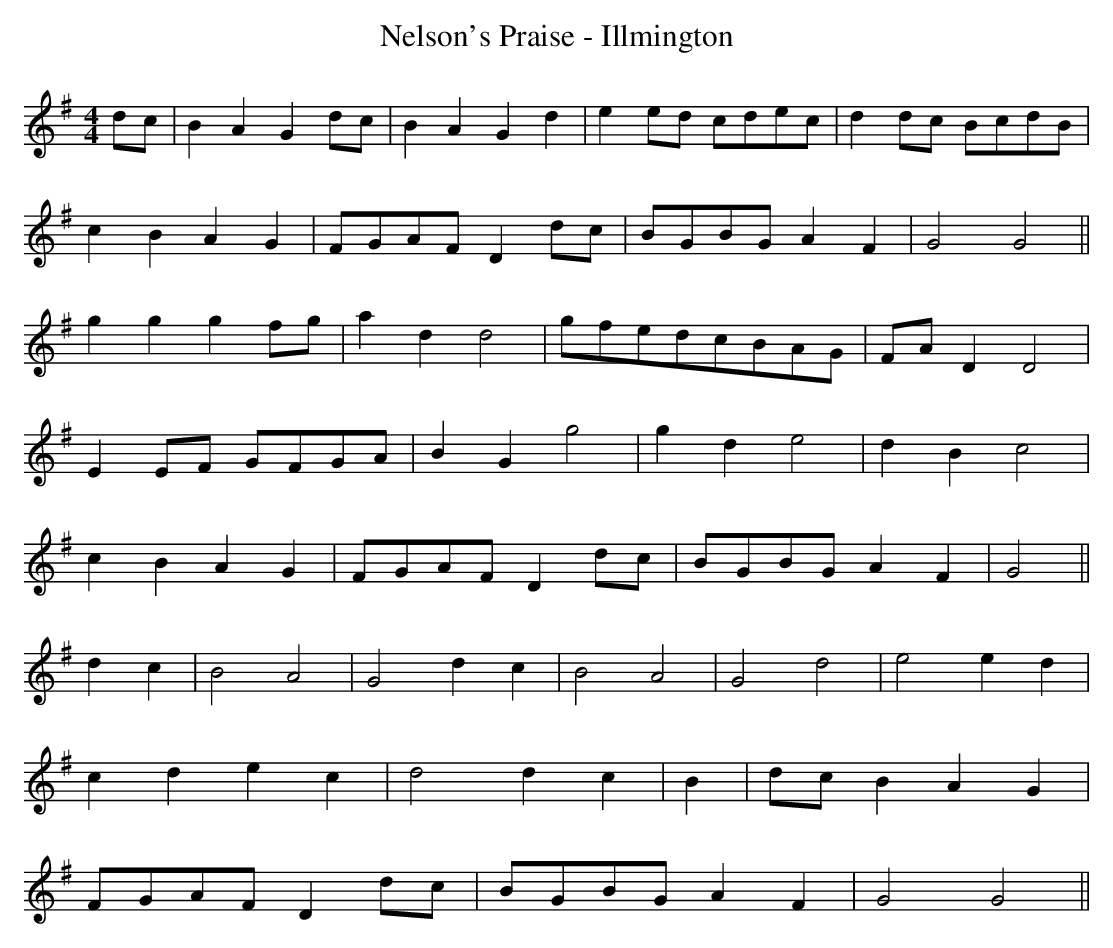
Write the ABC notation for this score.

X:1
T:Nelson's Praise - Illmington
M:4/4
L:1/8
K:G
dc|B2 A2 G2 dc|B2 A2 G2 d2|e2 ed cdec|d2 dc BcdB|
c2 B2 A2G2|FGAF D2 dc|BGBG A2 F2|G4 G4||
g2 g2 g2 fg|a2 d2 d4|gfedcBAG|FA D2 D4|
E2 EF GFGA|B2 G2 g4|g2 d2 e4|d2 B2 c4|
c2 B2 A2 G2|FGAF D2 dc|BGBG A2 F2|G4||
d2 c2|B4 A4|G4 d2 c2|B4A4|G4 d4|e4 e2 d2|
c2 d2 e2 c2|d4 d2 c2|B2|dc B2 A2 G2|
FGAF D2 dc|BGBG A2 F2|G4 G4||
